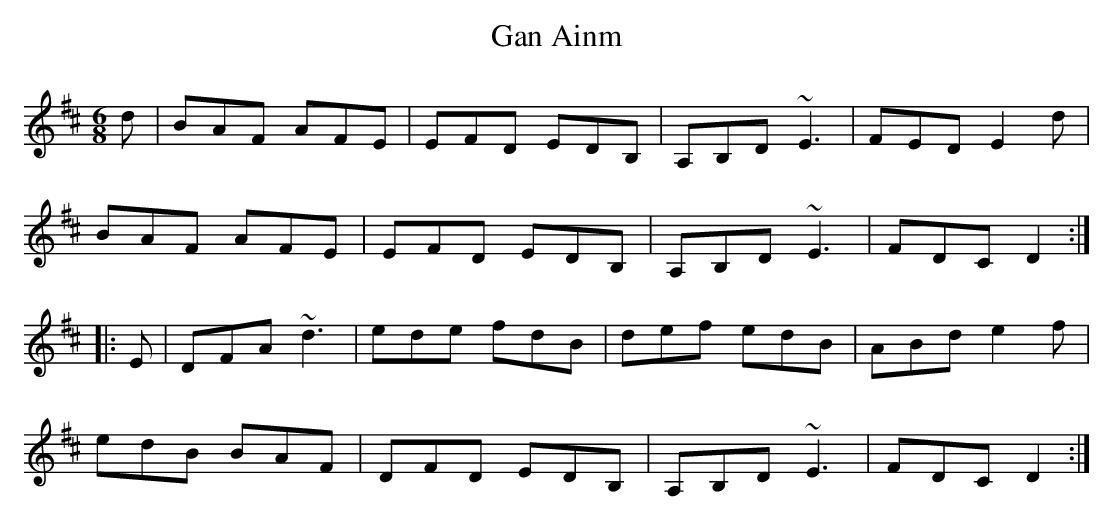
X:1
T:Gan Ainm
M:6/8
L:1/8
K:D
d|BAF AFE|EFD EDB,|A,B,D ~E3|FED E2d|!
BAF AFE|EFD EDB,|A,B,D ~E3|FDC D2:|!
|:E|DFA ~d3|ede fdB|def edB|ABd e2f|!
edB BAF|DFD EDB,|A,B,D ~E3|FDC D2:|!
